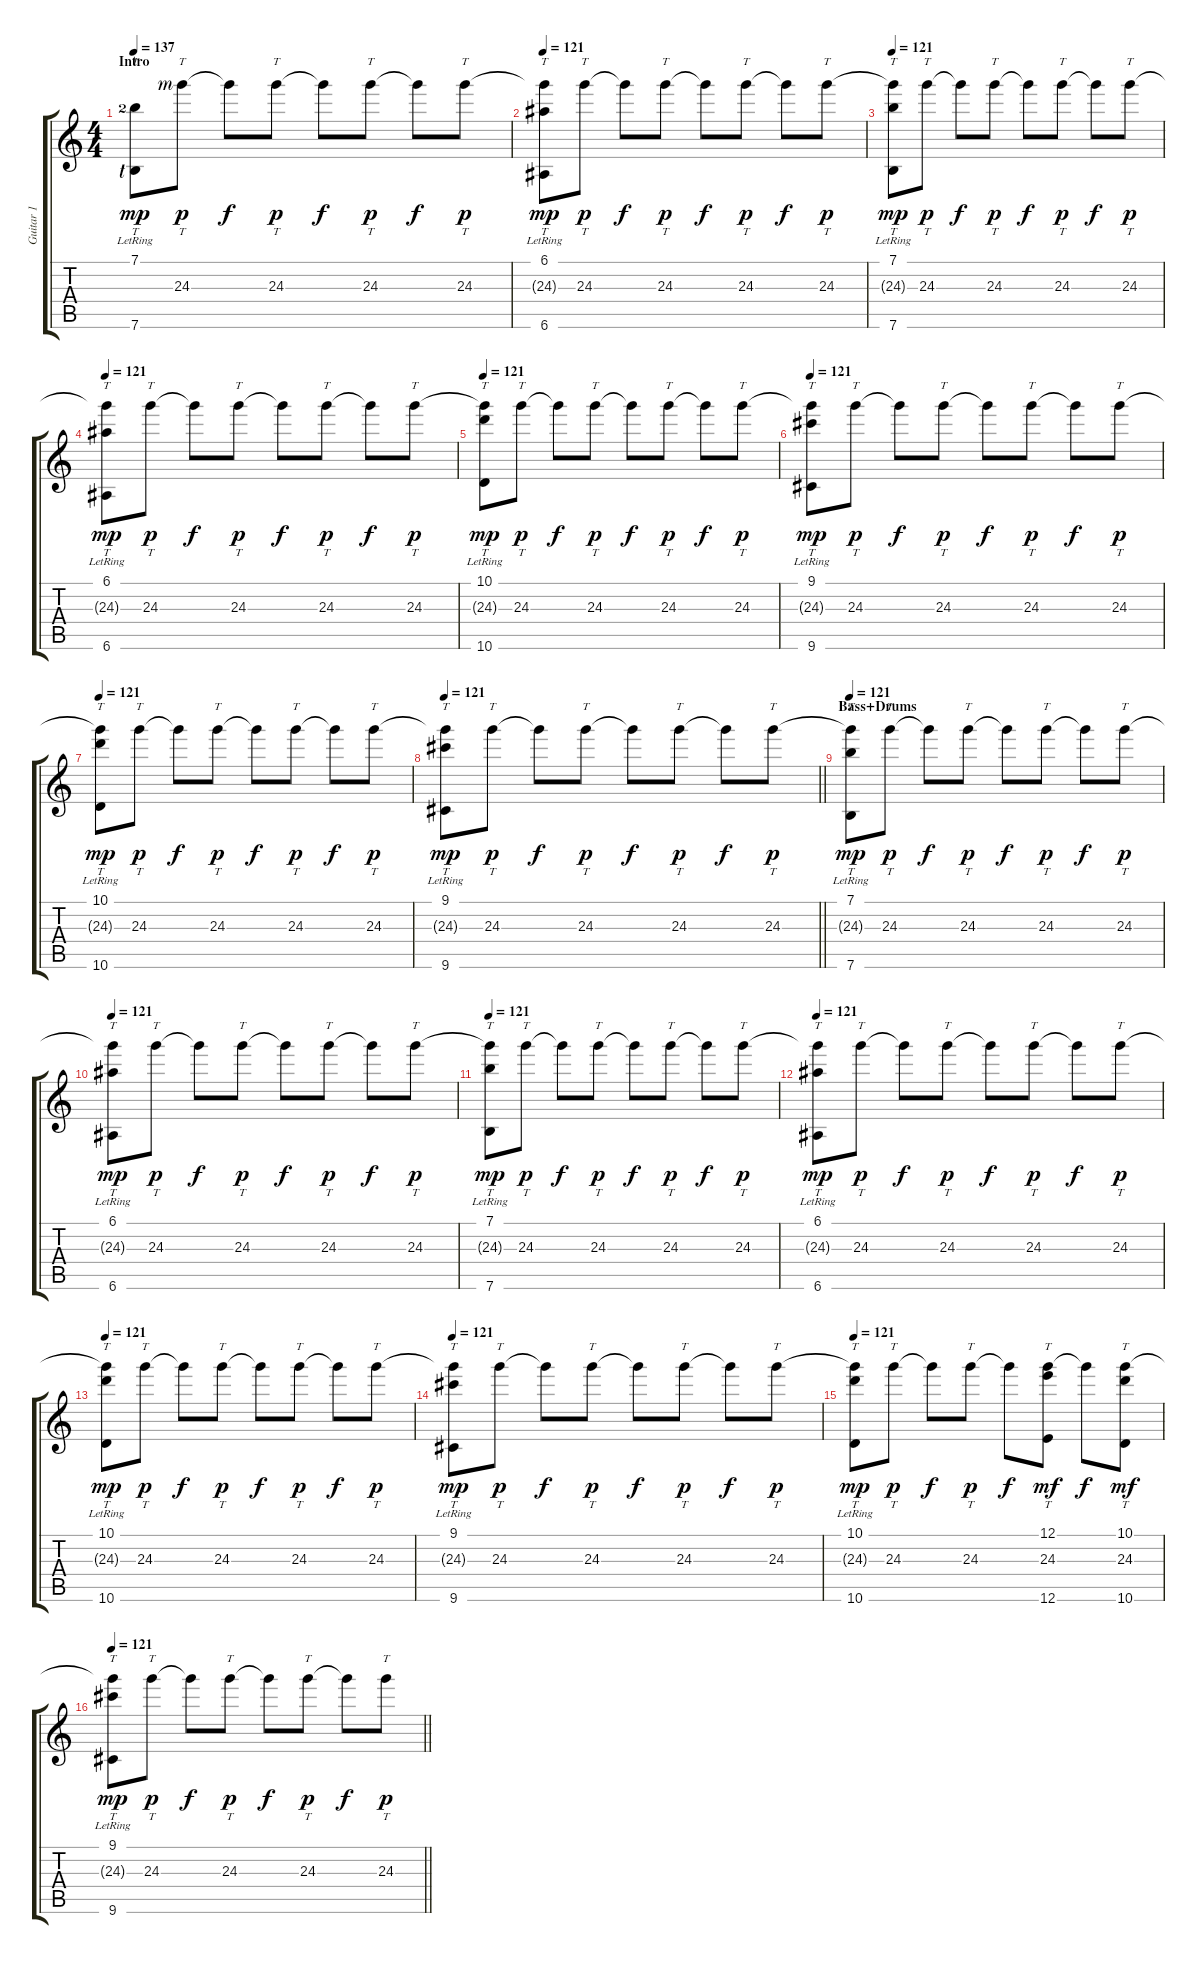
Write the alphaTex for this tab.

\track ("Guitar 1" "Guitar 1") {instrument distortionguitar}
\staff {score tabs}
\tuning (E4 B3 G3 D3 A2 E2) {hide}
\ts (4 4)
\section ("" "Intro")
\tempo 137
\tempo 121
\tempo 137
\clef g2
\ks c
(7.1{lr lf 3} 7.6{lr lf 1}).8{tt dy mp instrument distortionguitar} 24.3{rf 3}.8{tt dy p} 24.3{t}.8{dy f} 24.3.8{tt dy p} 24.3{t}.8{dy f} 24.3.8{tt dy p} 24.3{t}.8{dy f} 24.3.8{tt dy p} |
\tempo 121
(6.1{lr} 24.3{t} 6.6{lr}).8{tt dy mp} 24.3.8{tt dy p} 24.3{t}.8{dy f} 24.3.8{tt dy p} 24.3{t}.8{dy f} 24.3.8{tt dy p} 24.3{t}.8{dy f} 24.3.8{tt dy p} |
\tempo 121
(7.1{lr} 24.3{t} 7.6{lr}).8{tt dy mp} 24.3.8{tt dy p} 24.3{t}.8{dy f} 24.3.8{tt dy p} 24.3{t}.8{dy f} 24.3.8{tt dy p} 24.3{t}.8{dy f} 24.3.8{tt dy p} |
\tempo 121
(6.1{lr} 24.3{t} 6.6{lr}).8{tt dy mp} 24.3.8{tt dy p} 24.3{t}.8{dy f} 24.3.8{tt dy p} 24.3{t}.8{dy f} 24.3.8{tt dy p} 24.3{t}.8{dy f} 24.3.8{tt dy p} |
\tempo 121
(10.1{lr} 24.3{t} 10.6{lr}).8{tt dy mp} 24.3.8{tt dy p} 24.3{t}.8{dy f} 24.3.8{tt dy p} 24.3{t}.8{dy f} 24.3.8{tt dy p} 24.3{t}.8{dy f} 24.3.8{tt dy p} |
\tempo 121
(9.1{lr} 24.3{t} 9.6{lr}).8{tt dy mp} 24.3.8{tt dy p} 24.3{t}.8{dy f} 24.3.8{tt dy p} 24.3{t}.8{dy f} 24.3.8{tt dy p} 24.3{t}.8{dy f} 24.3.8{tt dy p} |
\tempo 121
(10.1{lr} 24.3{t} 10.6{lr}).8{tt dy mp} 24.3.8{tt dy p} 24.3{t}.8{dy f} 24.3.8{tt dy p} 24.3{t}.8{dy f} 24.3.8{tt dy p} 24.3{t}.8{dy f} 24.3.8{tt dy p} |
\tempo 121
\barLineRight lightlight
(9.1{lr} 24.3{t} 9.6{lr}).8{tt dy mp} 24.3.8{tt dy p} 24.3{t}.8{dy f} 24.3.8{tt dy p} 24.3{t}.8{dy f} 24.3.8{tt dy p} 24.3{t}.8{dy f} 24.3.8{tt dy p} |
\section ("" "Bass+Drums")
\tempo 121
(7.1{lr} 24.3{t} 7.6{lr}).8{tt dy mp} 24.3.8{tt dy p} 24.3{t}.8{dy f} 24.3.8{tt dy p} 24.3{t}.8{dy f} 24.3.8{tt dy p} 24.3{t}.8{dy f} 24.3.8{tt dy p} |
\tempo 121
(6.1{lr} 24.3{t} 6.6{lr}).8{tt dy mp} 24.3.8{tt dy p} 24.3{t}.8{dy f} 24.3.8{tt dy p} 24.3{t}.8{dy f} 24.3.8{tt dy p} 24.3{t}.8{dy f} 24.3.8{tt dy p} |
\tempo 121
(7.1{lr} 24.3{t} 7.6{lr}).8{tt dy mp} 24.3.8{tt dy p} 24.3{t}.8{dy f} 24.3.8{tt dy p} 24.3{t}.8{dy f} 24.3.8{tt dy p} 24.3{t}.8{dy f} 24.3.8{tt dy p} |
\tempo 121
(6.1{lr} 24.3{t} 6.6{lr}).8{tt dy mp} 24.3.8{tt dy p} 24.3{t}.8{dy f} 24.3.8{tt dy p} 24.3{t}.8{dy f} 24.3.8{tt dy p} 24.3{t}.8{dy f} 24.3.8{tt dy p} |
\tempo 121
(10.1{lr} 24.3{t} 10.6{lr}).8{tt dy mp} 24.3.8{tt dy p} 24.3{t}.8{dy f} 24.3.8{tt dy p} 24.3{t}.8{dy f} 24.3.8{tt dy p} 24.3{t}.8{dy f} 24.3.8{tt dy p} |
\tempo 121
(9.1{lr} 24.3{t} 9.6{lr}).8{tt dy mp} 24.3.8{tt dy p} 24.3{t}.8{dy f} 24.3.8{tt dy p} 24.3{t}.8{dy f} 24.3.8{tt dy p} 24.3{t}.8{dy f} 24.3.8{tt dy p} |
\tempo 121
(10.1{lr} 24.3{t} 10.6{lr}).8{tt dy mp} 24.3.8{tt dy p} 24.3{t}.8{dy f} 24.3.8{tt dy p} 24.3{t}.8{dy f} (12.1 24.3 12.6).8{tt dy mf} 24.3{t}.8{dy f} (10.1 24.3 10.6).8{tt dy mf} |
\tempo 121
\barLineRight lightlight
(9.1{lr} 24.3{t} 9.6{lr}).8{tt dy mp} 24.3.8{tt dy p} 24.3{t}.8{dy f} 24.3.8{tt dy p} 24.3{t}.8{dy f} 24.3.8{tt dy p} 24.3{t}.8{dy f} 24.3.8{tt dy p}
